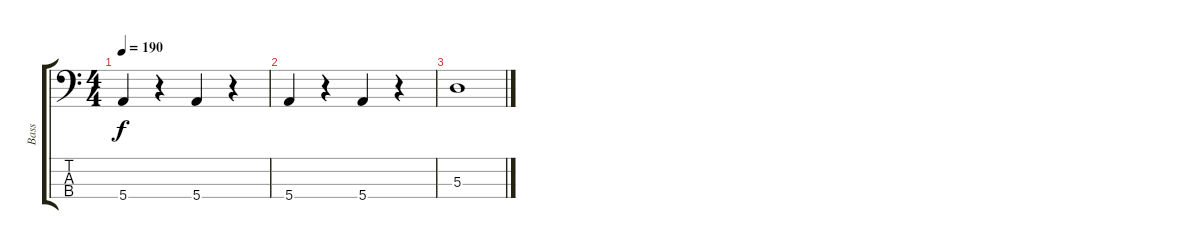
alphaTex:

\track ("Bass" "Bass") {instrument slapbass1}
\staff {score tabs}
\tuning (G2 D2 A1 E1) {hide}
\ts (4 4)
\tempo 190
\clef f4
\ks c
5.4.4{dy f} r.4 5.4.4 r.4 |
5.4.4 r.4 5.4.4 r.4 |
5.3.1
